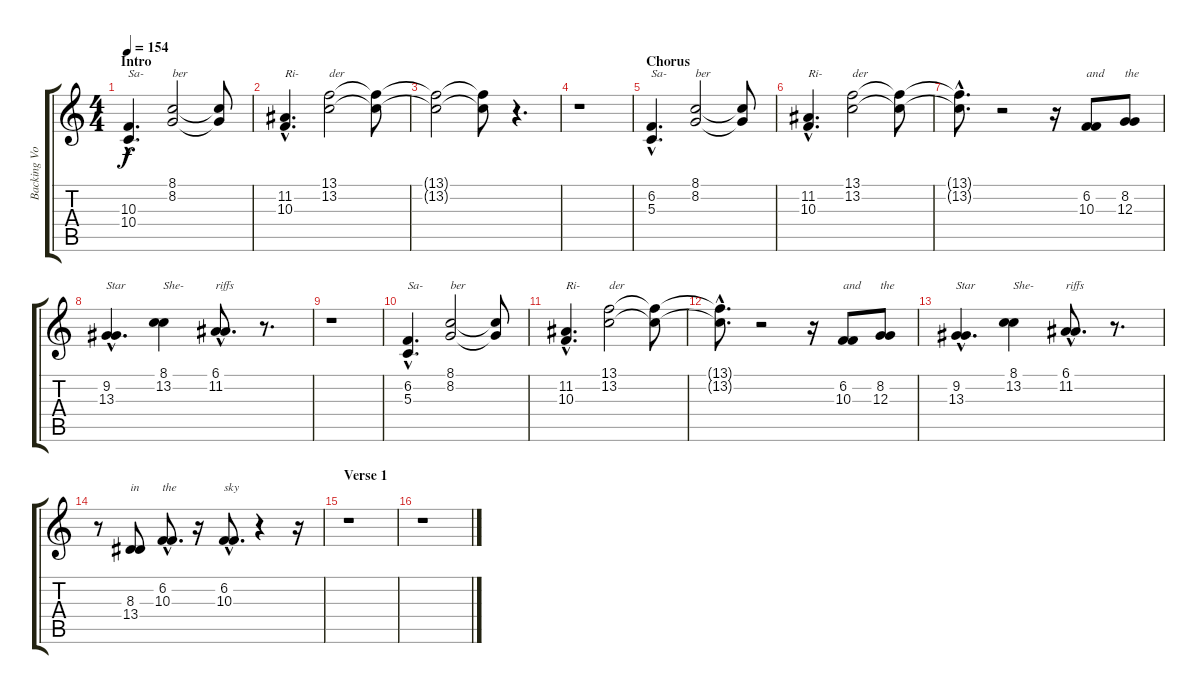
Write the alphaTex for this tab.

\track ("Backing Vocals" "Backing Vo") {instrument choiraahs}
\staff {score tabs}
\tuning (E4 B3 G3 D3 A2 E2) {hide}
\ts (4 4)
\section ("" "Intro")
\tempo 154
\clef g2
\ks c
(10.3{hac} 10.4{hac}).4{d txt "Sa-" dy f instrument choiraahs} (8.1 8.2).2{txt "ber"} (8.1{t} 8.2{t}).8 |
(11.2{hac} 10.3{hac}).4{d txt "Ri-"} (13.1 13.2).2{txt "der"} (13.1{t} 13.2{t}).8 |
(13.1{t} 13.2{t}).2 (13.1{t} 13.2{t}).8 r.4{d} |
r.1 |
\section ("" "Chorus")
(6.2{hac} 5.3{hac}).4{d txt "Sa-"} (8.1 8.2).2{txt "ber"} (8.1{t} 8.2{t}).8 |
(11.2{hac} 10.3{hac}).4{d txt "Ri-"} (13.1 13.2).2{txt "der"} (13.1{t} 13.2{t}).8 |
(13.1{hac t} 13.2{hac t}).8{d} r.2 r.16 (6.2 10.3).8{txt "and"} (8.2 12.3).8{txt "the"} |
(9.2{hac} 13.3{hac}).4{d txt "Star"} (8.1 13.2).4{txt "She-"} (6.1{hac} 11.2{hac}).8{d txt "riffs"} r.8{d} |
r.1 |
(6.2{hac} 5.3{hac}).4{d txt "Sa-"} (8.1 8.2).2{txt "ber"} (8.1{t} 8.2{t}).8 |
(11.2{hac} 10.3{hac}).4{d txt "Ri-"} (13.1 13.2).2{txt "der"} (13.1{t} 13.2{t}).8 |
(13.1{hac t} 13.2{hac t}).8{d} r.2 r.16 (6.2 10.3).8{txt "and"} (8.2 12.3).8{txt "the"} |
(9.2{hac} 13.3{hac}).4{d txt "Star"} (8.1 13.2).4{txt "She-"} (6.1{hac} 11.2{hac}).8{d txt "riffs"} r.8{d} |
r.8 (8.3 13.4).8{txt "in"} (6.2{hac} 10.3{hac}).8{d txt "the"} r.16 (6.2{hac} 10.3{hac}).8{d txt "sky"} r.4 r.16 |
\section ("" "Verse 1")
r.1 |
r.1
